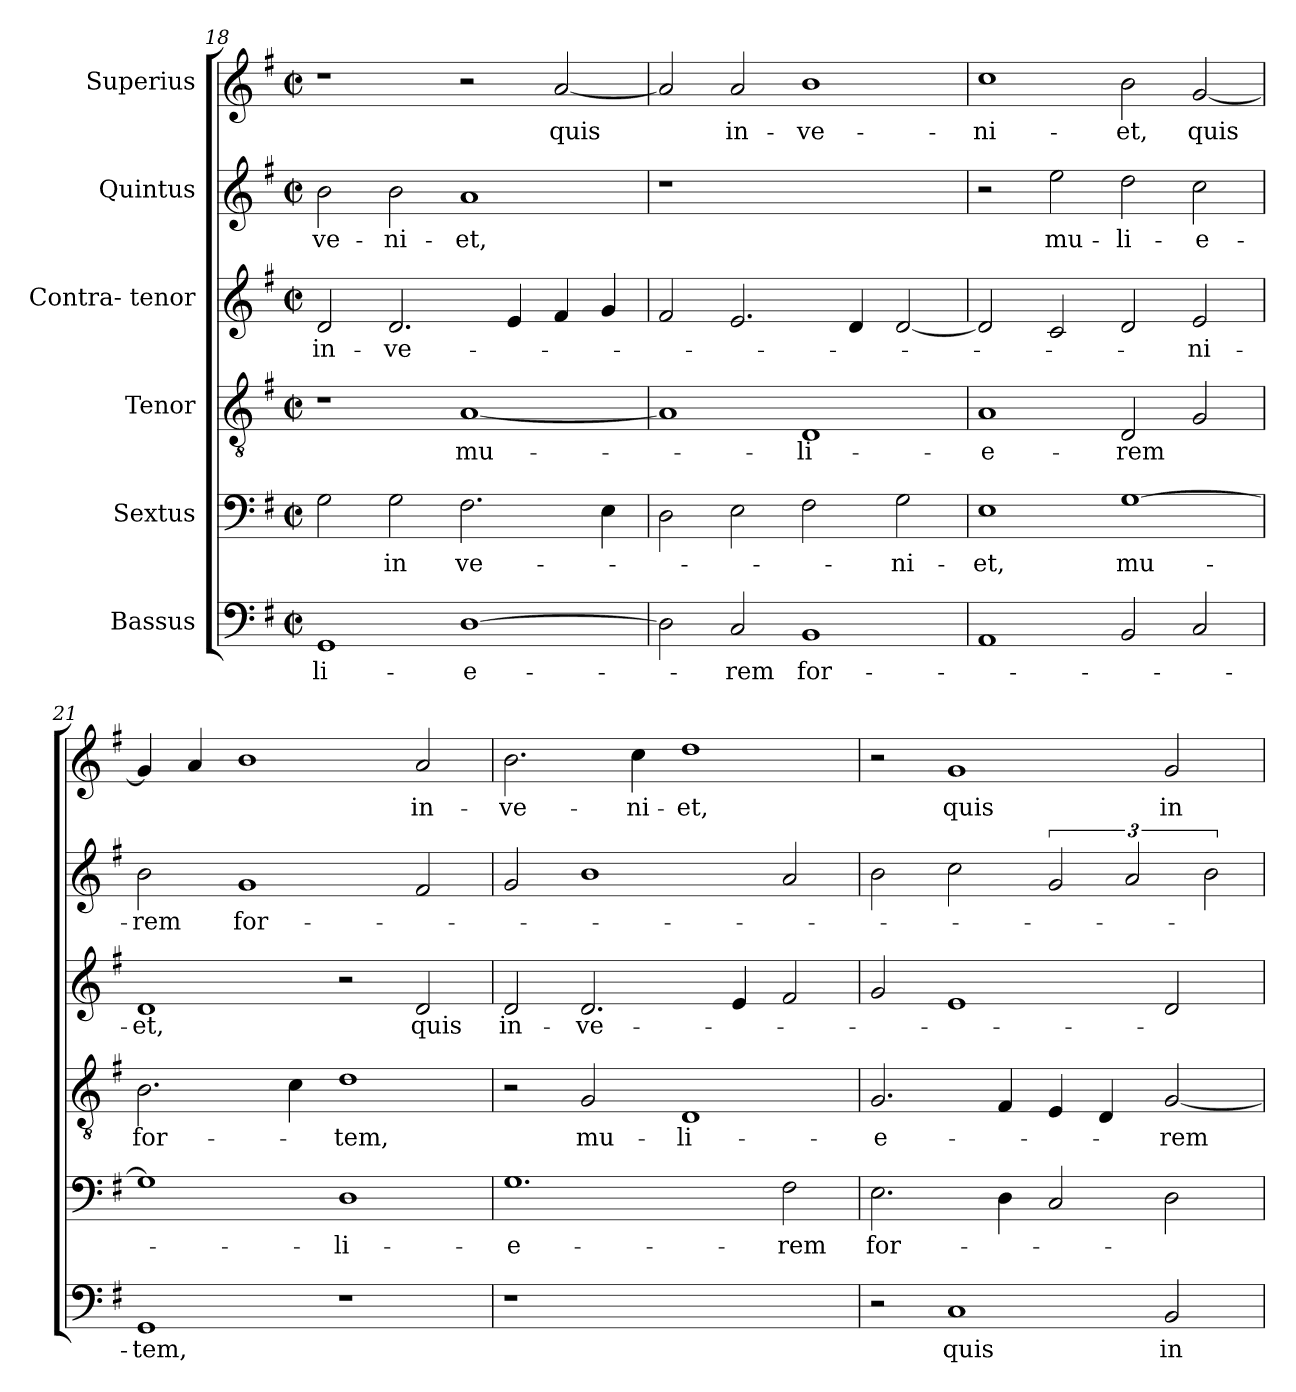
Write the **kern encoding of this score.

**kern	**text	**kern	**text	**kern	**text	**kern	**text	**kern	**text	**kern	**text
*part6	*part6	*part5	*part5	*part4	*part4	*part3	*part3	*part2	*part2	*part1	*part1
*staff6	*staff6	*staff5	*staff5	*staff4	*staff4	*staff3	*staff3	*staff2	*staff2	*staff1	*staff1
*I"Bassus	*	*I"Sextus	*	*I"Tenor	*	*I"Contra- tenor	*	*I"Quintus	*	*I"Superius	*
*clefF4	*	*clefF4	*	*clefGv2	*	*clefG2	*	*clefG2	*	*clefG2	*
*k[f#]	*	*k[f#]	*	*k[f#]	*	*k[f#]	*	*k[f#]	*	*k[f#]	*
*G:	*	*G:	*	*G:	*	*G:	*	*G:	*	*G:	*
*M2/2	*	*M2/2	*	*M2/2	*	*M2/2	*	*M2/2	*	*M2/2	*
*met(c|)	*	*met(c|)	*	*met(c|)	*	*met(c|)	*	*met(c|)	*	*met(c|)	*
=18	=18	=18	=18	=18	=18	=18	=18	=18	=18	=18	=18
!	!LO:LY:b	!	!	!	!	!	!LO:LY:b	!	!LO:LY:b	!	!
1GG	-li-	2G\	.	1r	.	2d/	in-	2b\	-ve-	1r	.
!	!	!	!LO:LY:b	!	!	!	!LO:LY:b	!	!LO:LY:b	!	!
.	.	2G\	in	.	.	2.d/	-ve-	2b\	-ni-	.	.
!	!LO:LY:b	!	!LO:LY:b	!	!LO:LY:b	!	!	!	!LO:LY:b	!	!
[1D	-e-	2.F#\	ve-	[1A	mu-	.	.	1a	-et,	2r	.
.	.	.	.	.	.	4e/	.	.	.	.	.
!	!	!	!	!	!	!	!	!	!	!	!LO:LY:b
.	.	.	.	.	.	4f#/	.	.	.	[2a/	quis
.	.	4E\	.	.	.	4g/	.	.	.	.	.
=19	=19	=19	=19	=19	=19	=19	=19	=19	=19	=19	=19
2D\]	.	2D\	.	1A]	.	2f#/	.	1r	.	2a/]	.
!	!LO:LY:b	!	!	!	!	!	!	!	!	!	!LO:LY:b
2C/	-rem	2E\	.	.	.	2.e/	.	.	.	2a/	in-
!	!LO:LY:b	!	!	!	!LO:LY:b	!	!	!	!	!	!LO:LY:b
1BB	for-	2F#\	.	1D	-li-	.	.	1ryy	.	1b	-ve-
.	.	.	.	.	.	4d/	.	.	.	.	.
!	!	!	!LO:LY:b	!	!	!	!	!	!	!	!
.	.	2G\	-ni-	.	.	[2d/	.	.	.	.	.
=20	=20	=20	=20	=20	=20	=20	=20	=20	=20	=20	=20
!	!	!	!LO:LY:b	!	!LO:LY:b	!	!	!	!	!	!LO:LY:b
1AA	.	1E	-et,	1A	-e-	2d/]	.	2r	.	1cc	-ni-
!	!	!	!	!	!	!	!	!	!LO:LY:b	!	!
.	.	.	.	.	.	2c/	.	2ee\	mu-	.	.
!	!	!	!LO:LY:b	!	!LO:LY:b	!	!	!	!LO:LY:b	!	!LO:LY:b
2BB/	.	[1G	mu-	2D/	-rem	2d/	.	2dd\	-li-	2b\	-et,
!	!	!	!	!	!	!	!LO:LY:b	!	!LO:LY:b	!	!LO:LY:b
2C/	.	.	.	2G/	.	2e/	-ni-	2cc\	-e-	[2g/	quis
!!LO:LB:g=z
=21	=21	=21	=21	=21	=21	=21	=21	=21	=21	=21	=21
!	!LO:LY:b	!	!	!	!LO:LY:b	!	!LO:LY:b	!	!LO:LY:b	!	!
1GG	-tem,	1G]	.	2.B\	for-	1d	-et,	2b\	-rem	4g/]	.
.	.	.	.	.	.	.	.	.	.	4a/	.
!	!	!	!	!	!	!	!	!	!LO:LY:b	!	!
.	.	.	.	.	.	.	.	1g	for-	1b	.
.	.	.	.	4c\	.	.	.	.	.	.	.
!	!	!	!LO:LY:b	!	!LO:LY:b	!	!	!	!	!	!
1r	.	1D	-li-	1d	-tem,	2r	.	.	.	.	.
!	!	!	!	!	!	!	!LO:LY:b	!	!	!	!LO:LY:b
.	.	.	.	.	.	2d/	quis	2f#/	.	2a/	in-
=22	=22	=22	=22	=22	=22	=22	=22	=22	=22	=22	=22
!	!	!	!LO:LY:b	!	!	!	!LO:LY:b	!	!	!	!LO:LY:b
1r	.	1.G	-e-	2r	.	2d/	in-	2g/	.	2.b\	-ve-
!	!	!	!	!	!LO:LY:b	!	!LO:LY:b	!	!	!	!
.	.	.	.	2G/	mu-	2.d/	-ve-	1b	.	.	.
!	!	!	!	!	!	!	!	!	!	!	!LO:LY:b
.	.	.	.	.	.	.	.	.	.	4cc\	-ni-
!	!	!	!	!	!LO:LY:b	!	!	!	!	!	!LO:LY:b
1ryy	.	.	.	1D	-li-	.	.	.	.	1dd	-et,
.	.	.	.	.	.	4e/	.	.	.	.	.
!	!	!	!LO:LY:b	!	!	!	!	!	!	!	!
.	.	2F#\	-rem	.	.	2f#/	.	2a/	.	.	.
=23	=23	=23	=23	=23	=23	=23	=23	=23	=23	=23	=23
!	!	!	!LO:LY:b	!	!LO:LY:b	!	!	!	!	!	!
2r	.	2.E\	for-	2.G/	-e-	2g/	.	2b\	.	2r	.
!	!LO:LY:b	!	!	!	!	!	!	!	!	!	!LO:LY:b
1C	quis	.	.	.	.	1e	.	2cc\	.	1g	quis
.	.	4D\	.	4F#/	.	.	.	.	.	.	.
.	.	2C/	.	4E/	.	.	.	3g/	.	.	.
.	.	.	.	4D/	.	.	.	.	.	.	.
.	.	.	.	.	.	.	.	3a/	.	.	.
!	!LO:LY:b	!	!	!	!LO:LY:b	!	!	!	!	!	!LO:LY:b
2BB/	in-	2D\	.	[2G/	-rem	2d/	.	.	.	2g/	in-
.	.	.	.	.	.	.	.	3b\	.	.	.
=	=	=	=	=	=	=	=	=	=	=	=
*-	*-	*-	*-	*-	*-	*-	*-	*-	*-	*-	*-
